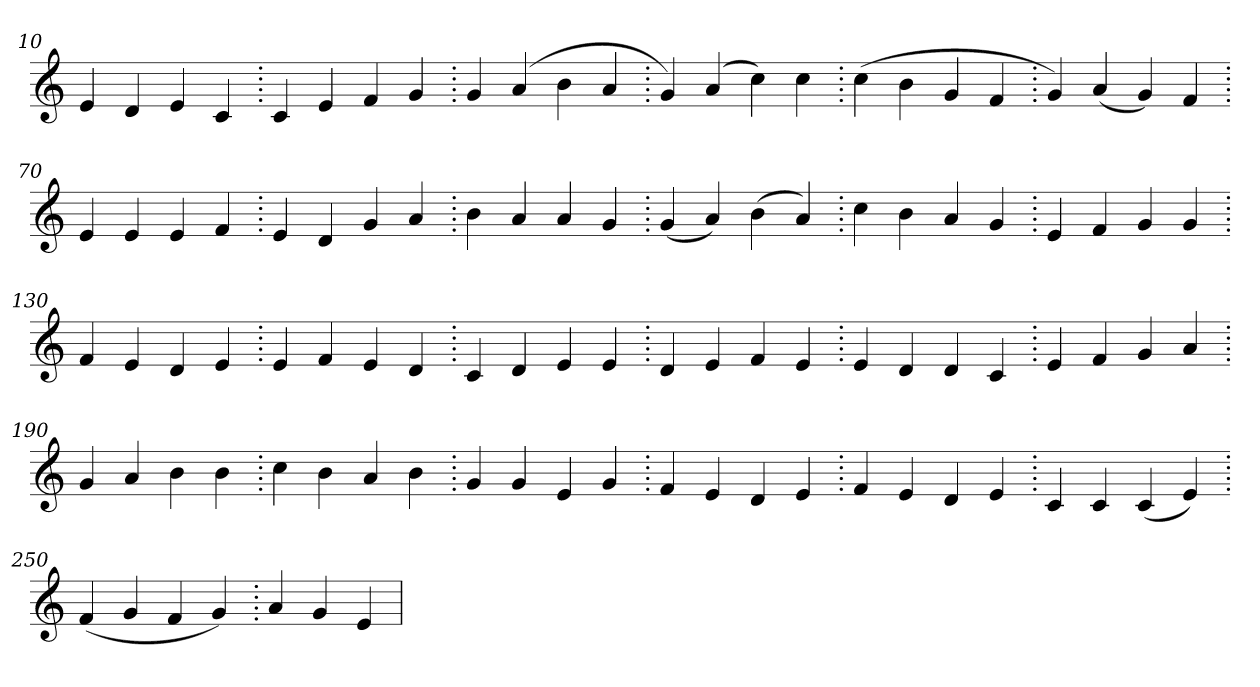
**kern
*part1
*staff1
*clefG2
=10.
4e
4d
4e
4c
=20.
4c
4e
4f
4g
=30.
4g
(>4a
4b
4a
=40.
4g)
(>4a
4cc)
4cc
=50.
(>4cc
4b
4g
4f
=60.
4g)
(>4a
4g)
4f
=70.
4e
4e
4e
4f
=80.
4e
4d
4g
4a
=90.
4b
4a
4a
4g
=100.
(>4g
4a)
(>4b
4a)
=110.
4cc
4b
4a
4g
=120.
4e
4f
4g
4g
=130.
4f
4e
4d
4e
=140.
4e
4f
4e
4d
=150.
4c
4d
4e
4e
=160.
4d
4e
4f
4e
=170.
4e
4d
4d
4c
=180.
4e
4f
4g
4a
=190.
4g
4a
4b
4b
=200.
4cc
4b
4a
4b
=210.
4g
4g
4e
4g
=220.
4f
4e
4d
4e
=230.
4f
4e
4d
4e
=240.
4c
4c
(>4c
4e)
=250.
(>4f
4g
4f
4g)
=260.
4a
4g
4e
=
*-
